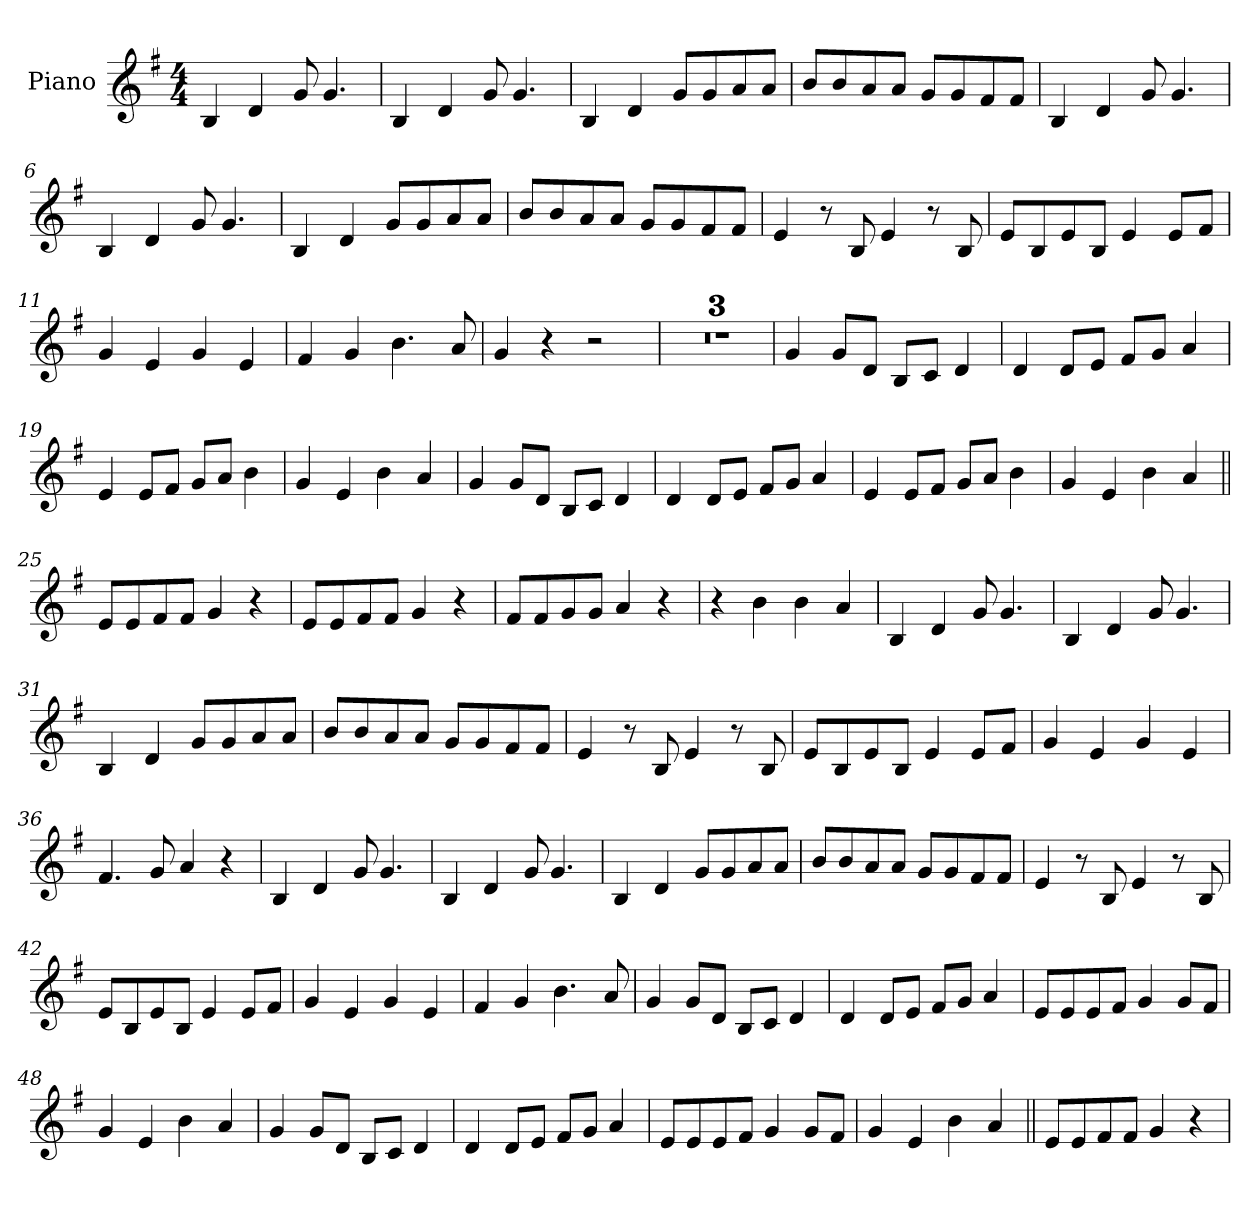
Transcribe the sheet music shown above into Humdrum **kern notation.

**kern
*part1
*staff1
*I"Piano
*I'Pno.
*clefG2
*k[f#]
*M4/4
=1
4B
4d
8g
4.g
=2
4B
4d
8g
4.g
=3
4B
4d
8gL
8g
8a
8aJ
=4
8bL
8b
8a
8aJ
8gL
8g
8f#
8f#J
=5
4B
4d
8g
4.g
=6
4B
4d
8g
4.g
=7
4B
4d
8gL
8g
8a
8aJ
=8
8bL
8b
8a
8aJ
8gL
8g
8f#
8f#J
=9
4e
8r
8B
4e
8r
8B
=10
8eL
8B
8e
8BJ
4e
8eL
8f#J
=11
4g
4e
4g
4e
=12
4f#
4g
4.b
8a
=13
4g
4r
2r
=14
1r
=15
1r
=16
1r
=17
4g
8gL
8dJ
8BL
8cJ
4d
=18
4d
8dL
8eJ
8f#L
8gJ
4a
=19
4e
8eL
8f#J
8gL
8aJ
4b
=20
4g
4e
4b
4a
=21
4g
8gL
8dJ
8BL
8cJ
4d
=22
4d
8dL
8eJ
8f#L
8gJ
4a
=23
4e
8eL
8f#J
8gL
8aJ
4b
=24
4g
4e
4b
4a
=25||
8eL
8e
8f#
8f#J
4g
4r
=26
8e!L
8e!
8f#!
8f#!J
4g!
4r
=27
8f#L
8f#
8g
8gJ
4a
4r
=28
4r
4b
4b
4a
=29
4B
4d
8g
4.g
=30
4B
4d
8g
4.g
=31
4B
4d
8gL
8g
8a
8aJ
=32
8bL
8b
8a
8aJ
8gL
8g
8f#
8f#J
=33
4e
8r
8B
4e
8r
8B
=34
8eL
8B
8e
8BJ
4e
8eL
8f#J
=35
4g
4e
4g
4e
=36
4.f#
8g
4a
4r
=37
4B
4d
8g
4.g
=38
4B
4d
8g
4.g
=39
4B
4d
8gL
8g
8a
8aJ
=40
8bL
8b
8a
8aJ
8gL
8g
8f#
8f#J
=41
4e
8r
8B
4e
8r
8B
=42
8eL
8B
8e
8BJ
4e
8eL
8f#J
=43
4g
4e
4g
4e
=44
4f#
4g
4.b
8a
=45
4g
8gL
8dJ
8BL
8cJ
4d
=46
4d
8dL
8eJ
8f#L
8gJ
4a
=47
8eL
8e
8e
8f#J
4g
8gL
8f#J
=48
4g
4e
4b
4a
=49
4g
8gL
8dJ
8BL
8cJ
4d
=50
4d
8dL
8eJ
8f#L
8gJ
4a
=51
8eL
8e
8e
8f#J
4g
8gL
8f#J
=52
4g
4e
4b
4a
=53||
8eL
8e
8f#
8f#J
4g
4r
=
*-
